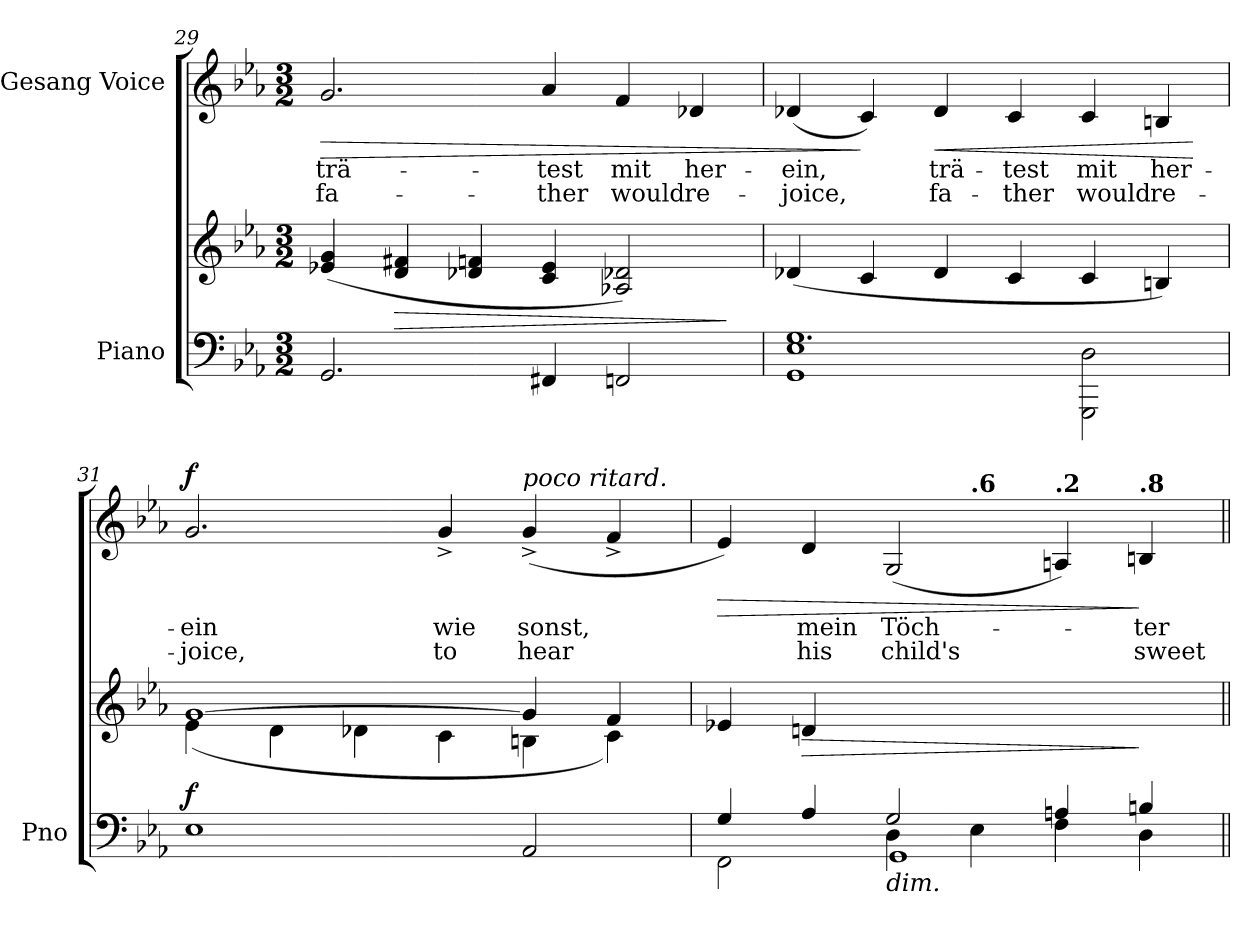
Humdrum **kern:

**kern	**kern	**dynam	**kern	**text	**text	**dynam
*part2	*part2	*part2	*part1	*part1	*part1	*part1
*staff3	*staff2	*staff2/3	*staff1	*staff1	*staff1	*staff1
*I"Piano	*	*	*I"Gesang Voice	*	*	*
*I'Pno	*	*	*	*	*	*
*clefF4	*clefG2	*	*clefG2	*	*	*
*k[b-e-a-]	*k[b-e-a-]	*	*k[b-e-a-]	*	*	*
*M3/2	*M3/2	*	*M3/2	*	*	*
=29	=29	=29	=29	=29	=29	=29
!	!	!	!	!LO:LY:b	!LO:LY:b	!LO:HP:b
2.GG/	(>4e-X/ 4g/	.	2.g/	trä-	fa-	>
!	!	!LO:HP:b	!	!	!	!
.	4d/ 4f#X/	>	.	.	.	.
.	4d-X/ 4fn/	.	.	.	.	.
!	!	!	!	!LO:LY:b	!LO:LY:b	!
4FF#X/	4c/ 4e-/	.	4a-/	-test	-ther	.
!	!	!	!	!LO:LY:b	!LO:LY:b	!
2FFn/	2A-X/ 2d-X/)	.	4f/	mit	would	.
!	!	!	!	!LO:LY:b	!LO:LY:b	!
.	.	.	4d-X/	her-	re-	.
.	.	]	.	.	.	.
=30	=30	=30	=30	=30	=30	=30
*^	*	*	*	*	*	*
!	!	!	!	!	!LO:LY:b	!LO:LY:b	!
1GG 1E-	1.G	(>4d-X/	.	(<4d-X/	-ein,	-joice,	.
.	.	4c/	.	4c/)	.	.	]
!	!	!	!	!	!LO:LY:b	!LO:LY:b	!LO:HP:b
.	.	4d-/	.	4d-/	trä-	fa-	<
!	!	!	!	!	!LO:LY:b	!LO:LY:b	!
.	.	4c/	.	4c/	-test	-ther	.
!	!	!	!	!	!LO:LY:b	!LO:LY:b	!
2GGG\ 2D\	.	4c/	.	4c/	mit	would	.
!	!	!	!	!	!LO:LY:b	!LO:LY:b	!
.	.	4Bn/)	.	4Bn/	her-	re-	.
*v	*v	*	*	*	*	*	*
.	.	.	.	.	.	[
!!LO:LB:g=z
=31	=31	=31	=31	=31	=31	=31
*	*^	*	*	*	*	*
!	!	!	!LO:DY:a=2	!	!LO:LY:b	!LO:LY:b	!LO:DY:a
1E-	[1g	(<4e-\	f	2.g/	-ein	-joice,	f
.	.	4d\	.	.	.	.	.
.	.	4d-X\	.	.	.	.	.
*	*	*	*	*MM76	*	*	*
!	!	!	!	!	!LO:LY:b	!LO:LY:b	!
.	.	4c\	.	4g^/	wie	to	.
*	*	*	*	*MM72	*	*	*
!	!	!	!	!LO:TX:a:i:t=poco ritard.	!	!	!
!	!	!	!	!	!LO:LY:b	!LO:LY:b	!
2AA-/	(>4g/]	4Bn\	.	(<4g^/	sonst,	hear	.
*	*	*	*	*MM68	*	*	*
.	4f/	4c\)	.	4f^/	.	.	.
*	*v	*v	*	*	*	*	*
=32	=32	=32	=32	=32	=32	=32
*	*	*	*MM66	*	*	*
*^	*^	*	*	*	*	*
*	*^	*	*	*	*	*	*	*
!	!	!	!	!	!	!	!	!	!LO:HP:b
*	*	*	*v	*v	*	*^	*	*	*
2ryy	4G/	2FF\	4e-X/	.	4e-/)	2.ryy	.	.	>
*	*	*	*	*	*MM64	*	*	*	*
!	!	!	!	!LO:HP:b	!	!	!LO:LY:b	!LO:LY:b	!
.	4A-/	.	4dn/	>	4d/	.	mein	his	.
*	*	*	*	*	*MM63	*	*	*	*
!LO:TX:b:i:t=dim.	!	!	!	!	!	!	!	!	!
!	!	!	!	!	!	!	!LO:LY:b	!LO:LY:b	!
2G/	4D\	1GG	1ryy	.	(<2G/	.	Töch-	child's	.
*	*	*	*	*	*MM61	*	*	*	*
!	!	!	!	!	!	!LO:TX:a:B:t=.6	!	!	!
.	4E-\	.	.	.	.	2.ryy	.	.	.
*	*	*	*	*	*MM60	*	*	*	*
!	!	!	!	!	!LO:TX:a:B:t=.2	!	!	!	!
4An/	4F\	.	.	.	4An/)	.	.	.	.
*	*	*	*	*	*MM58	*	*	*	*
!	!	!	!	!	!LO:TX:a:B:t=.8	!	!	!	!
!	!	!	!	!	!	!	!LO:LY:b	!LO:LY:b	!
4Bn/)	4D\	.	.	]	4Bn/	.	-ter-	sweet	]
*v	*v	*v	*	*	*v	*v	*	*	*
=||	=||	=||	=||	=||	=||	=||
*-	*-	*-	*-	*-	*-	*-
